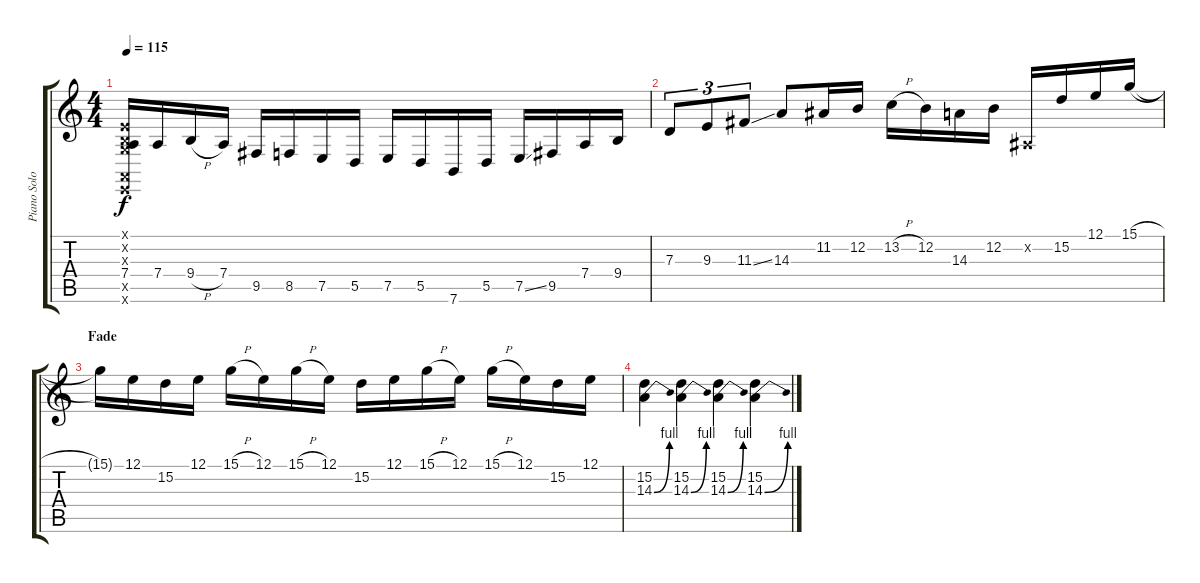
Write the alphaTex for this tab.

\track ("Piano Solo 2" "Piano Solo") {instrument electricgrandpiano}
\staff {score tabs}
\tuning (E4 B3 G3 D3 A2 E2) {hide}
\ts (4 4)
\tempo 115
\clef g2
\ks c
(0.1{x} 0.2{x} 0.3{x} 7.4 0.5{x} 0.6{x}).16{dy f} 7.4.16 9.4{h}.16 7.4.16 9.5.16 8.5.16 7.5.16 5.5.16 7.5.16 5.5.16 7.6.16 5.5.16 7.5{ss}.16 9.5.16 7.4.16 9.4.16 |
7.3.8{tu (3 2)} 9.3.8{tu (3 2)} 11.3{ss}.8{tu (3 2)} 14.3.8{volume 5} 11.2.16 12.2.16 13.2{h}.16 12.2.16 14.3.16 12.2.16 -1.2{x}.16 15.2.16 12.1.16 15.1{h}.16 |
\section ("" "Fade")
15.1{t}.16 12.1.16 15.2.16 12.1.16 15.1{h}.16 12.1.16 15.1{h}.16 12.1.16 15.2.16 12.1.16 15.1{h}.16 12.1.16 15.1{h}.16 12.1.16 15.2.16 12.1.16 |
(15.2 14.3{be (bend 0 0 60 4)}).4{volume 0} (15.2 14.3{be (bend 0 0 60 4)}).4 (15.2 14.3{be (bend 0 0 60 4)}).4 (15.2 14.3{be (bend 0 0 60 4)}).4
